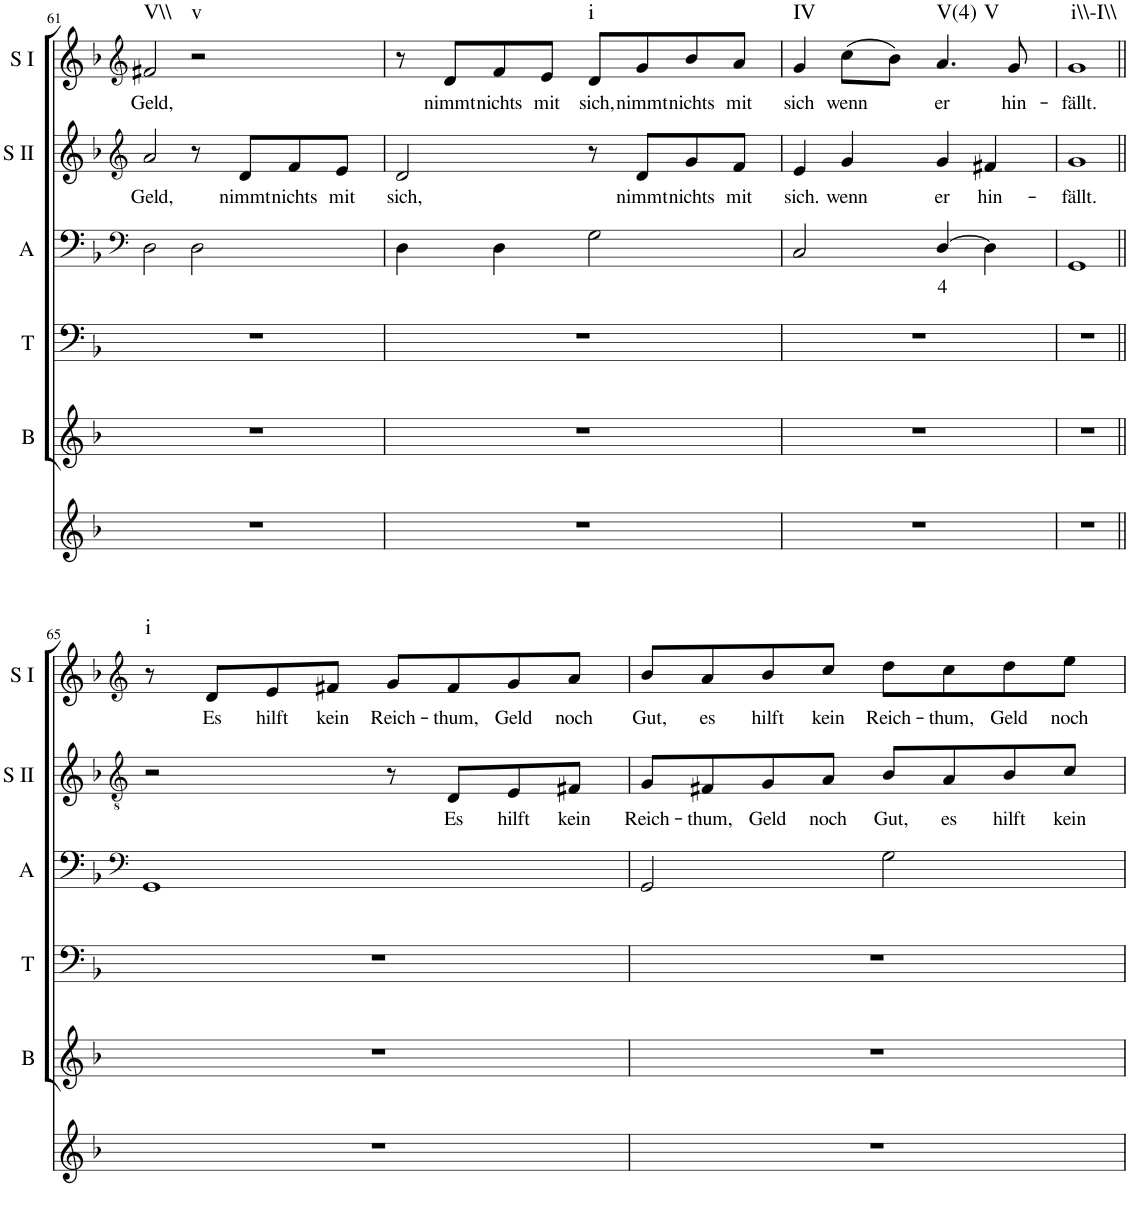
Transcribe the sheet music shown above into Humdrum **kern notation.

**kern	**kern	**kern	**kern	**text	**kern	**text	**kern	**text	**harte
*part6	*part5	*part4	*part3	*part3	*part2	*part2	*part1	*part1	*part1
*staff6	*staff5	*staff4	*staff3	*staff3	*staff2	*staff2	*staff1	*staff1	*
*I"Continuo	*I"Bass	*I"Tenor	*I"Alto	*	*I"Soprano II	*	*I"Soprano I	*	*
*	*I'B	*I'T	*I'A	*	*I'S II	*	*I'S I	*	*
!!LO:PB:g=z
*clefG2	*clefG2	*clefF4	*clefF4	*	*clefG2	*	*clefG2	*	*
*k[b-]	*k[b-]	*k[b-]	*k[b-]	*	*k[b-]	*	*k[b-]	*	*
*M4/4	*M4/4	*M4/4	*M4/4	*	*M4/4	*	*M4/4	*	*
=61	=61	=61	=61	=61	=61	=61	=61	=61	=61
!	!	!	!	!	!	!LO:LY:b	!	!LO:LY:b	!LO:H:kt=V\\
1r	1r	1r	2D\	.	2a/	Geld,	2f#X/	Geld,	N
!	!	!	!	!	!	!	!	!	!LO:H:kt=v
.	.	.	2D\	.	8r	.	2r	.	N
!	!	!	!	!	!	!LO:LY:b	!	!	!
.	.	.	.	.	8d/L	nimmt	.	.	.
!	!	!	!	!	!	!LO:LY:b	!	!	!
.	.	.	.	.	8f/	nichts	.	.	.
!	!	!	!	!	!	!LO:LY:b	!	!	!
.	.	.	.	.	8e/J	mit	.	.	.
=62	=62	=62	=62	=62	=62	=62	=62	=62	=62
!	!	!	!	!	!	!LO:LY:b	!	!	!
1r	1r	1r	4D\	.	2d/	sich,	8r	.	.
!	!	!	!	!	!	!	!	!LO:LY:b	!
.	.	.	.	.	.	.	8d/L	nimmt	.
!	!	!	!	!	!	!	!	!LO:LY:b	!
.	.	.	4D\	.	.	.	8f/	nichts	.
!	!	!	!	!	!	!	!	!LO:LY:b	!
.	.	.	.	.	.	.	8e/J	mit	.
!	!	!	!	!	!	!	!	!LO:LY:b	!LO:H:kt=i
.	.	.	2G\	.	8r	.	8d/L	sich,	N
!	!	!	!	!	!	!LO:LY:b	!	!LO:LY:b	!
.	.	.	.	.	8d/L	nimmt	8g/	nimmt	.
!	!	!	!	!	!	!LO:LY:b	!	!LO:LY:b	!
.	.	.	.	.	8g/	nichts	8b-/	nichts	.
!	!	!	!	!	!	!LO:LY:b	!	!LO:LY:b	!
.	.	.	.	.	8f/J	mit	8a/J	mit	.
=63	=63	=63	=63	=63	=63	=63	=63	=63	=63
!	!	!	!	!	!	!LO:LY:b	!	!LO:LY:b	!LO:H:kt=IV
1r	1r	1r	2C/	.	4e/	sich.	4g/	sich	N
!	!	!	!	!	!	!LO:LY:b	!	!LO:LY:b	!
.	.	.	.	.	4g/	wenn	(8cc\L	wenn	.
.	.	.	.	.	.	.	8b-\J)	.	.
!	!	!	!	!LO:LY:b	!	!LO:LY:b	!	!LO:LY:b	!LO:H:n=1:kt=V(4)
!	!	!	!	!	!	!	!	!	!LO:H:n=2:kt=V
.	.	.	[4D/	4	4g/	er	4.a/	er	N N
!	!	!	!	!	!	!LO:LY:b	!	!	!
.	.	.	4D\]	.	4f#X/	hin-	.	.	.
!	!	!	!	!	!	!	!	!LO:LY:b	!
.	.	.	.	.	.	.	8g/	hin-	.
=64	=64	=64	=64	=64	=64	=64	=64	=64	=64
!	!	!	!	!	!	!LO:LY:b	!	!LO:LY:b	!LO:H:kt=i\\-I\\
1r	1r	1r	1GG	.	1g	fällt.	1g	fällt.	N
!!LO:LB:g=z
=65||	=65||	=65||	=65||	=65||	=65||	=65||	=65||	=65||	=65||
*	*	*	*clefF4	*	*clefGv2	*	*clefG2	*	*
!	!	!	!	!	!	!	!	!	!LO:H:kt=i
1r	1r	1r	1GG	.	2r	.	8r	.	N
!	!	!	!	!	!	!	!	!LO:LY:b	!
.	.	.	.	.	.	.	8d/L	Es	.
!	!	!	!	!	!	!	!	!LO:LY:b	!
.	.	.	.	.	.	.	8e/	hilft	.
!	!	!	!	!	!	!	!	!LO:LY:b	!
.	.	.	.	.	.	.	8f#X/J	kein	.
!	!	!	!	!	!	!	!	!LO:LY:b	!
.	.	.	.	.	8r	.	8g/L	Reich-	.
!	!	!	!	!	!	!LO:LY:b	!	!LO:LY:b	!
.	.	.	.	.	8D/L	Es	8f#/	thum,	.
!	!	!	!	!	!	!LO:LY:b	!	!LO:LY:b	!
.	.	.	.	.	8E/	hilft	8g/	Geld	.
!	!	!	!	!	!	!LO:LY:b	!	!LO:LY:b	!
.	.	.	.	.	8F#X/J	kein	8a/J	noch	.
=66	=66	=66	=66	=66	=66	=66	=66	=66	=66
!	!	!	!	!	!	!LO:LY:b	!	!LO:LY:b	!
1r	1r	1r	2GG/	.	8G/L	Reich-	8b-/L	Gut,	.
!	!	!	!	!	!	!LO:LY:b	!	!LO:LY:b	!
.	.	.	.	.	8F#X/	thum,	8a/	es	.
!	!	!	!	!	!	!LO:LY:b	!	!LO:LY:b	!
.	.	.	.	.	8G/	Geld	8b-/	hilft	.
!	!	!	!	!	!	!LO:LY:b	!	!LO:LY:b	!
.	.	.	.	.	8A/J	noch	8cc/J	kein	.
!	!	!	!	!	!	!LO:LY:b	!	!LO:LY:b	!
.	.	.	2G\	.	8B-/L	Gut,	8dd\L	Reich-	.
!	!	!	!	!	!	!LO:LY:b	!	!LO:LY:b	!
.	.	.	.	.	8A/	es	8cc\	thum,	.
!	!	!	!	!	!	!LO:LY:b	!	!LO:LY:b	!
.	.	.	.	.	8B-/	hilft	8dd\	Geld	.
!	!	!	!	!	!	!LO:LY:b	!	!LO:LY:b	!
.	.	.	.	.	8c/J	kein	8ee\J	noch	.
=	=	=	=	=	=	=	=	=	=
*-	*-	*-	*-	*-	*-	*-	*-	*-	*-
